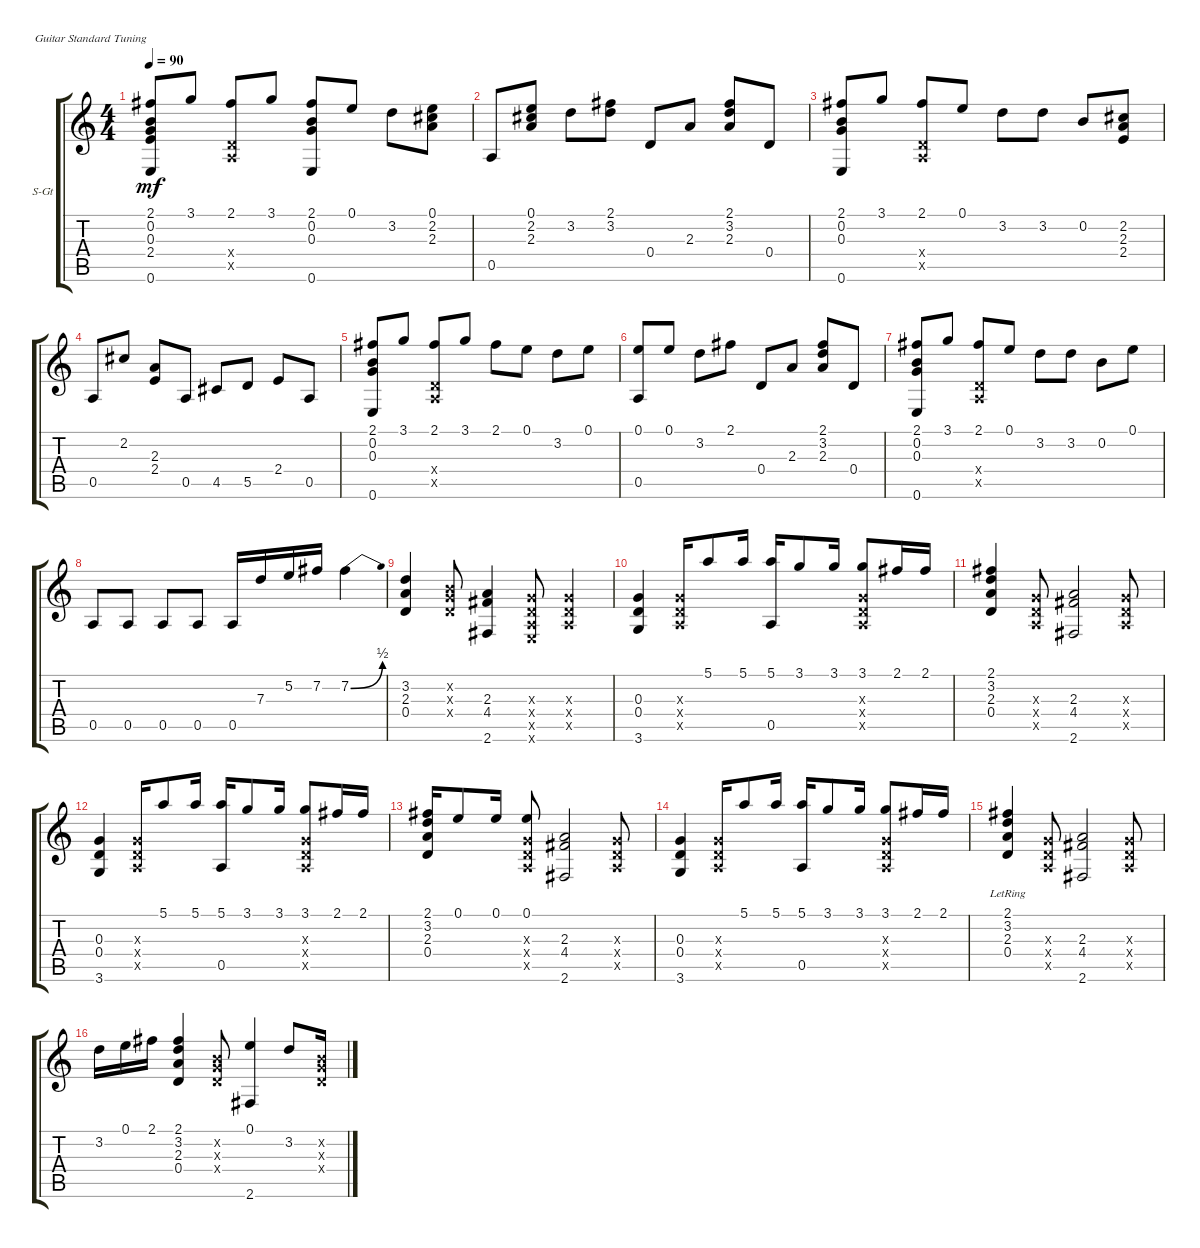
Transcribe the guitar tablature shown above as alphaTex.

\defaultSystemsLayout 4
\bracketExtendMode groupsimilarinstruments
\firstSystemTrackNameOrientation horizontal
\otherSystemsTrackNameOrientation horizontal
\track ("Steel Guitar" "S-Gt") {instrument acousticguitarsteel}
\staff {score tabs}
\tuning (E4 B3 G3 D3 A2 E2)
\ts (4 4)
\tempo 90
\clef g2
\ks c
(0.6 0.2 0.3 2.1 2.4).8{dy mf} 3.1.8 (2.1 0.5{x} 0.4{x}).8 3.1.8 (2.1 0.2 0.3 0.6).8 0.1.8 3.2.8 (0.1 2.2 2.3).8 |
0.5.8 (2.3 2.2 0.1).8 3.2.8 (2.1 3.2).8 0.4.8 2.3.8 (3.2 2.1 2.3).8 0.4.8 |
(0.6 0.2 0.3 2.1).8 3.1.8 (2.1 0.5{x} 0.4{x}).8 0.1.8 3.2.8 3.2.8 0.2.8 (2.4 2.3 2.2).8 |
0.5.8 2.2.8 (2.3 2.4).8 0.5.8 4.5.8 5.5.8 2.4.8 0.5.8 |
(0.6 0.2 0.3 2.1).8 3.1.8 (2.1 0.5{x} 0.4{x}).8 3.1.8 2.1.8 0.1.8 3.2.8 0.1.8 |
(0.5 0.1).8 0.1.8 3.2.8 2.1.8 0.4.8 2.3.8 (3.2 2.1 2.3).8 0.4.8 |
(0.6 0.2 0.3 2.1).8 3.1.8 (2.1 0.5{x} 0.4{x}).8 0.1.8 3.2.8 3.2.8 0.2.8 0.1.8 |
0.5.8 0.5.8 0.5.8 0.5.8 0.5.16 7.3.16 5.2.16 7.2.16 7.2{be (bend 0 0 28.2 2)}.4 |
(0.4 2.3 3.2).4 (0.3{x} 0.4{x} 0.2{x}).8 (2.6 4.4 2.3).4 (0.6{x} 0.5{x} 0.4{x} 0.3{x}).8 (0.5{x} 0.4{x} 0.3{x}).4 |
(3.6 0.4 0.3).4 (0.5{x} 0.3{x} 0.4{x}).16 5.1.8 5.1.16 (0.5 5.1).16 3.1.8 3.1.16 (0.5{x} 0.4{x} 0.3{x} 3.1).8 2.1.16 2.1.16 |
(0.4 2.3 3.2 2.1).4 (0.3{x} 0.4{x} 0.5{x}).8 (2.6 4.4 2.3).2 (0.5{x} 0.4{x} 0.3{x}).8 |
(3.6 0.4 0.3).4 (0.5{x} 0.3{x} 0.4{x}).16 5.1.8 5.1.16 (0.5 5.1).16 3.1.8 3.1.16 (0.5{x} 0.4{x} 0.3{x} 3.1).8 2.1.16 2.1.16 |
(0.4 2.3 3.2 2.1).16 0.1.8 0.1.16 (0.1 0.3{x} 0.4{x} 0.5{x}).8 (2.6 4.4 2.3).2 (0.5{x} 0.4{x} 0.3{x}).8 |
(3.6 0.4 0.3).4 (0.5{x} 0.3{x} 0.4{x}).16 5.1.8 5.1.16 (0.5 5.1).16 3.1.8 3.1.16 (0.5{x} 0.4{x} 0.3{x} 3.1).8 2.1.16 2.1.16 |
(0.4 2.3 3.2 2.1{lr}).4 (0.3{x} 0.4{x} 0.5{x}).8 (2.6 4.4 2.3).2 (0.5{x} 0.4{x} 0.3{x}).8 |
3.2.16 0.1.16 2.1.16 (0.4 2.3 3.2 2.1).4 (0.2{x} 0.3{x} 0.4{x}).8 (2.6 0.1).4 3.2.8 (0.4{x} 0.2{x} 0.3{x}).16
